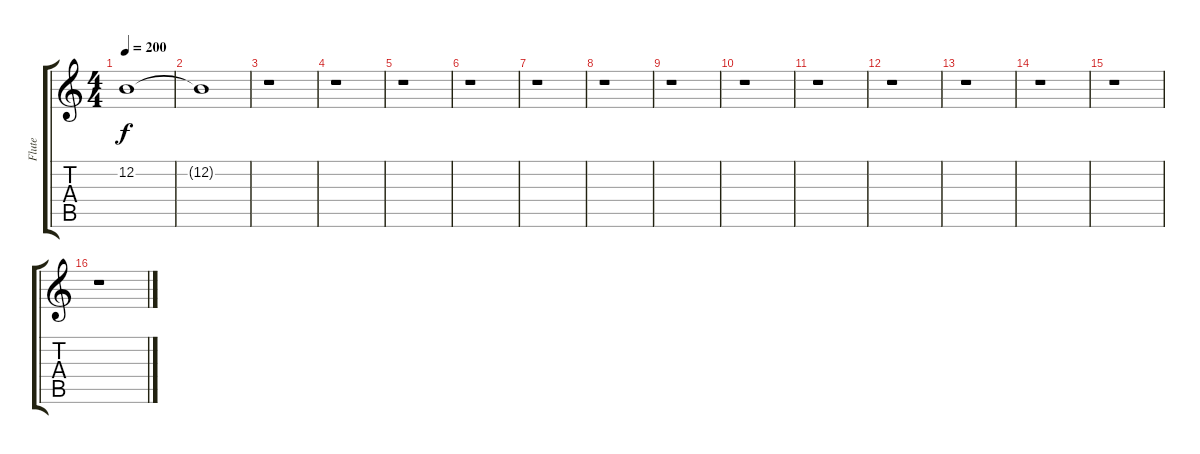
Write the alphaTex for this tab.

\track ("Flute" "Flute") {instrument shakuhachi}
\staff {score tabs}
\tuning (E4 B3 G3 D3 A2 E2) {hide}
\ts (4 4)
\tempo 200
\clef g2
\ks c
12.2.1{dy f} |
12.2{t}.1 |
r.1 |
r.1 |
r.1 |
r.1 |
r.1 |
r.1 |
r.1 |
r.1 |
r.1 |
r.1 |
r.1 |
r.1 |
r.1 |
r.1
